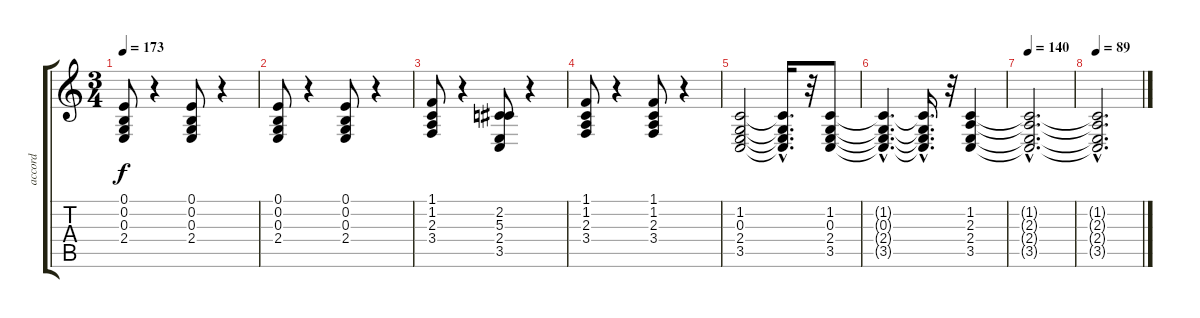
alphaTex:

\track ("accord" "accord") {instrument acousticgrandpiano}
\staff {score tabs}
\tuning (E4 B3 G3 D3 A2 E2) {hide}
\ts (3 4)
\tempo 173
\clef g2
\ks c
(0.1 0.2 0.3 2.4).8{dy f} r.4 (0.1 0.2 0.3 2.4).8 r.4 |
(0.1 0.2 0.3 2.4).8 r.4 (0.1 0.2 0.3 2.4).8 r.4 |
(1.1 1.2 2.3 3.4).8 r.4 (2.2 5.3 2.4 3.5).8 r.4 |
(1.1 1.2 2.3 3.4).8 r.4 (1.1 1.2 2.3 3.4).8 r.4 |
(1.2 0.3 2.4 3.5).2 (1.2{hac t} 0.3{hac t} 2.4{hac t} 3.5{hac t}).16{d} r.32 (1.2 0.3 2.4 3.5).8 |
(1.2{hac t} 0.3{hac t} 2.4{hac t} 3.5{hac t}).4{d} (1.2{hac t} 0.3{hac t} 2.4{hac t} 3.5{hac t}).16{d} r.32 (1.2 2.3 2.4 3.5).4 |
\tempo 140
(1.2{hac t} 2.3{hac t} 2.4{hac t} 3.5{hac t}).2{d} |
\tempo 89
(1.2{hac t} 2.3{hac t} 2.4{hac t} 3.5{hac t}).2{d}
